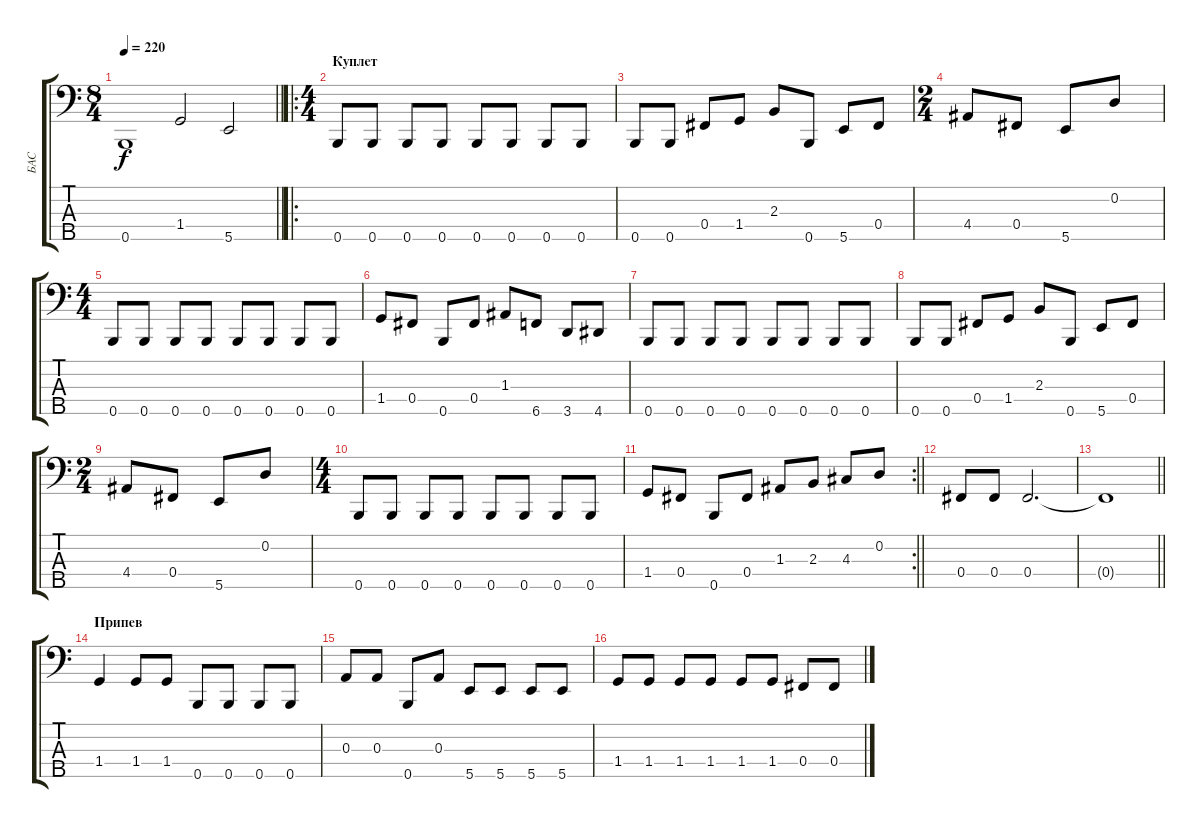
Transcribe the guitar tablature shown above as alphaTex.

\track ("БАС" "БАС") {instrument electricbasspick}
\staff {score tabs}
\tuning (G2 D2 A1 Gb1 B0) {hide}
\ts (8 4)
\tempo 220
\clef f4
\barLineRight lightlight
\ks c
0.5.1{dy f} 1.4.2 5.5.2 |
\ro
\ts (4 4)
\section ("" "Куплет")
0.5.8 0.5.8 0.5.8 0.5.8 0.5.8 0.5.8 0.5.8 0.5.8 |
0.5.8 0.5.8 0.4.8 1.4.8 2.3.8 0.5.8 5.5.8 0.4.8 |
\ts (2 4)
4.4.8 0.4.8 5.5.8 0.2.8 |
\ts (4 4)
0.5.8 0.5.8 0.5.8 0.5.8 0.5.8 0.5.8 0.5.8 0.5.8 |
1.4.8 0.4.8 0.5.8 0.4.8 1.3.8 6.5.8 3.5.8 4.5.8 |
0.5.8 0.5.8 0.5.8 0.5.8 0.5.8 0.5.8 0.5.8 0.5.8 |
0.5.8 0.5.8 0.4.8 1.4.8 2.3.8 0.5.8 5.5.8 0.4.8 |
\ts (2 4)
4.4.8 0.4.8 5.5.8 0.2.8 |
\ts (4 4)
0.5.8 0.5.8 0.5.8 0.5.8 0.5.8 0.5.8 0.5.8 0.5.8 |
\rc 2
\barLineRight lightlight
1.4.8 0.4.8 0.5.8 0.4.8 1.3.8 2.3.8 4.3.8 0.2.8 |
0.4.8 0.4.8 0.4.2{d} |
\barLineRight lightlight
0.4{t}.1 |
\section ("" "Припев")
1.4.4 1.4.8 1.4.8 0.5.8 0.5.8 0.5.8 0.5.8 |
0.3.8 0.3.8 0.5.8 0.3.8 5.5.8 5.5.8 5.5.8 5.5.8 |
1.4.8 1.4.8 1.4.8 1.4.8 1.4.8 1.4.8 0.4.8 0.4.8
